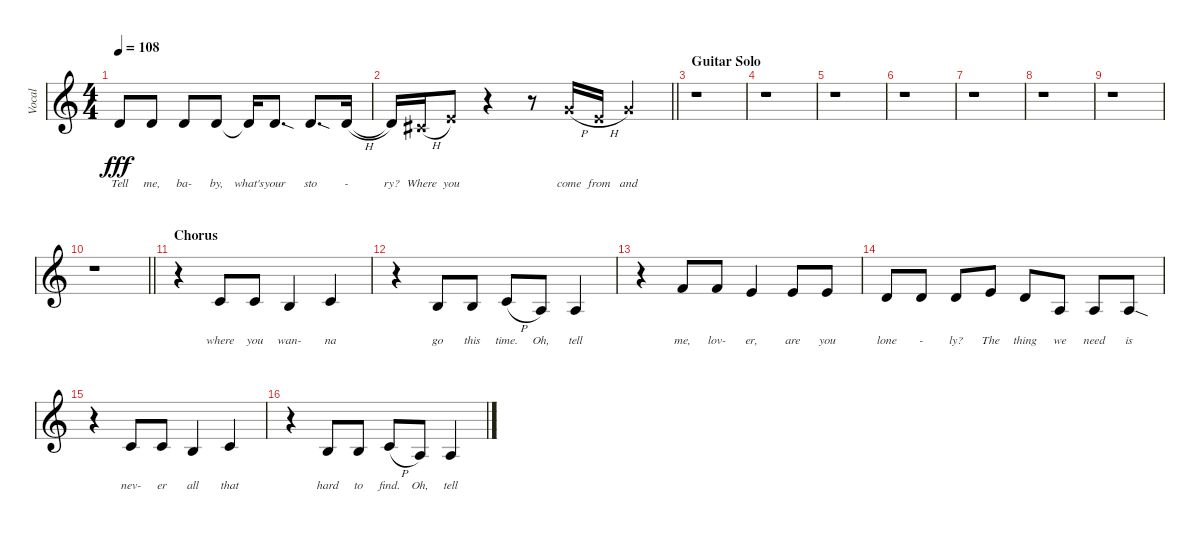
\track ("Vocal" "Vocal") {instrument lead6voice}
\staff {score}
\tuning (E4 B3 G3 D3 A2 E2) {hide}
\ts (4 4)
\tempo 108
\clef g2
\ks c
3.2.8{lyrics (0 "Tell") lyrics (1 "") lyrics (2 "") lyrics (3 "") lyrics (4 "") dy fff} 3.2.8{lyrics (0 "me,") lyrics (1 "") lyrics (2 "") lyrics (3 "") lyrics (4 "")} 3.2.8{lyrics (0 "ba-") lyrics (1 "") lyrics (2 "") lyrics (3 "") lyrics (4 "")} 3.2.8{lyrics (0 "by,") lyrics (1 "") lyrics (2 "") lyrics (3 "") lyrics (4 "")} 3.2{t}.16{lyrics (0 "what's") lyrics (1 "") lyrics (2 "") lyrics (3 "") lyrics (4 "")} 3.2{sod}.8{d lyrics (0 "your") lyrics (1 "") lyrics (2 "") lyrics (3 "") lyrics (4 "")} 3.2{sod}.8{d lyrics (0 "sto") lyrics (1 "") lyrics (2 "") lyrics (3 "") lyrics (4 "")} 3.2{h}.16{lyrics (0 "-") lyrics (1 "") lyrics (2 "") lyrics (3 "") lyrics (4 "")} |
\barLineRight lightlight
3.2{t}.16{lyrics (0 "ry?") lyrics (1 "") lyrics (2 "") lyrics (3 "") lyrics (4 "")} 2.2{h x}.16{lyrics (0 "Where") lyrics (1 "") lyrics (2 "") lyrics (3 "") lyrics (4 "")} 5.2{x}.8{lyrics (0 "you") lyrics (1 "") lyrics (2 "") lyrics (3 "") lyrics (4 "")} r.4 r.8 8.2{h x}.16{lyrics (0 "come") lyrics (1 "") lyrics (2 "") lyrics (3 "") lyrics (4 "")} 5.2{h x}.16{lyrics (0 "from") lyrics (1 "") lyrics (2 "") lyrics (3 "") lyrics (4 "")} 8.2{x}.4{lyrics (0 "and") lyrics (1 "") lyrics (2 "") lyrics (3 "") lyrics (4 "")} |
\section ("" "Guitar Solo")
r.1 |
r.1 |
r.1 |
r.1 |
r.1 |
r.1 |
r.1 |
\barLineRight lightlight
r.1 |
\section ("" "Chorus")
r.4 5.3.8{lyrics (0 "where") lyrics (1 "") lyrics (2 "") lyrics (3 "") lyrics (4 "")} 5.3.8{lyrics (0 "you") lyrics (1 "") lyrics (2 "") lyrics (3 "") lyrics (4 "")} 4.3.4{lyrics (0 "wan-") lyrics (1 "") lyrics (2 "") lyrics (3 "") lyrics (4 "")} 5.3.4{lyrics (0 "na") lyrics (1 "") lyrics (2 "") lyrics (3 "") lyrics (4 "")} |
r.4 4.3.8{lyrics (0 "go") lyrics (1 "") lyrics (2 "") lyrics (3 "") lyrics (4 "")} 4.3.8{lyrics (0 "this") lyrics (1 "") lyrics (2 "") lyrics (3 "") lyrics (4 "")} 5.3{h}.8{lyrics (0 "time.") lyrics (1 "") lyrics (2 "") lyrics (3 "") lyrics (4 "")} 2.3.8{lyrics (0 "Oh,") lyrics (1 "") lyrics (2 "") lyrics (3 "") lyrics (4 "")} 2.3.4{lyrics (0 "tell") lyrics (1 "") lyrics (2 "") lyrics (3 "") lyrics (4 "")} |
r.4 6.2.8{lyrics (0 "me,") lyrics (1 "") lyrics (2 "") lyrics (3 "") lyrics (4 "")} 6.2.8{lyrics (0 "lov-") lyrics (1 "") lyrics (2 "") lyrics (3 "") lyrics (4 "")} 5.2.4{lyrics (0 "er,") lyrics (1 "") lyrics (2 "") lyrics (3 "") lyrics (4 "")} 5.2.8{lyrics (0 "are") lyrics (1 "") lyrics (2 "") lyrics (3 "") lyrics (4 "")} 5.2.8{lyrics (0 "you") lyrics (1 "") lyrics (2 "") lyrics (3 "") lyrics (4 "")} |
3.2.8{lyrics (0 "lone") lyrics (1 "") lyrics (2 "") lyrics (3 "") lyrics (4 "")} 3.2.8{lyrics (0 "-") lyrics (1 "") lyrics (2 "") lyrics (3 "") lyrics (4 "")} 3.2.8{lyrics (0 "ly?") lyrics (1 "") lyrics (2 "") lyrics (3 "") lyrics (4 "")} 5.2.8{lyrics (0 "The") lyrics (1 "") lyrics (2 "") lyrics (3 "") lyrics (4 "")} 7.3.8{lyrics (0 "thing") lyrics (1 "") lyrics (2 "") lyrics (3 "") lyrics (4 "")} 2.3.8{lyrics (0 "we") lyrics (1 "") lyrics (2 "") lyrics (3 "") lyrics (4 "")} 2.3.8{lyrics (0 "need") lyrics (1 "") lyrics (2 "") lyrics (3 "") lyrics (4 "")} 2.3{sod}.8{lyrics (0 "is") lyrics (1 "") lyrics (2 "") lyrics (3 "") lyrics (4 "")} |
r.4 5.3.8{lyrics (0 "nev-") lyrics (1 "") lyrics (2 "") lyrics (3 "") lyrics (4 "")} 5.3.8{lyrics (0 "er") lyrics (1 "") lyrics (2 "") lyrics (3 "") lyrics (4 "")} 4.3.4{lyrics (0 "all") lyrics (1 "") lyrics (2 "") lyrics (3 "") lyrics (4 "")} 5.3.4{lyrics (0 "that") lyrics (1 "") lyrics (2 "") lyrics (3 "") lyrics (4 "")} |
r.4 4.3.8{lyrics (0 "hard") lyrics (1 "") lyrics (2 "") lyrics (3 "") lyrics (4 "")} 4.3.8{lyrics (0 "to") lyrics (1 "") lyrics (2 "") lyrics (3 "") lyrics (4 "")} 5.3{h}.8{lyrics (0 "find.") lyrics (1 "") lyrics (2 "") lyrics (3 "") lyrics (4 "")} 2.3.8{lyrics (0 "Oh,") lyrics (1 "") lyrics (2 "") lyrics (3 "") lyrics (4 "")} 2.3.4{lyrics (0 "tell") lyrics (1 "") lyrics (2 "") lyrics (3 "") lyrics (4 "")}
